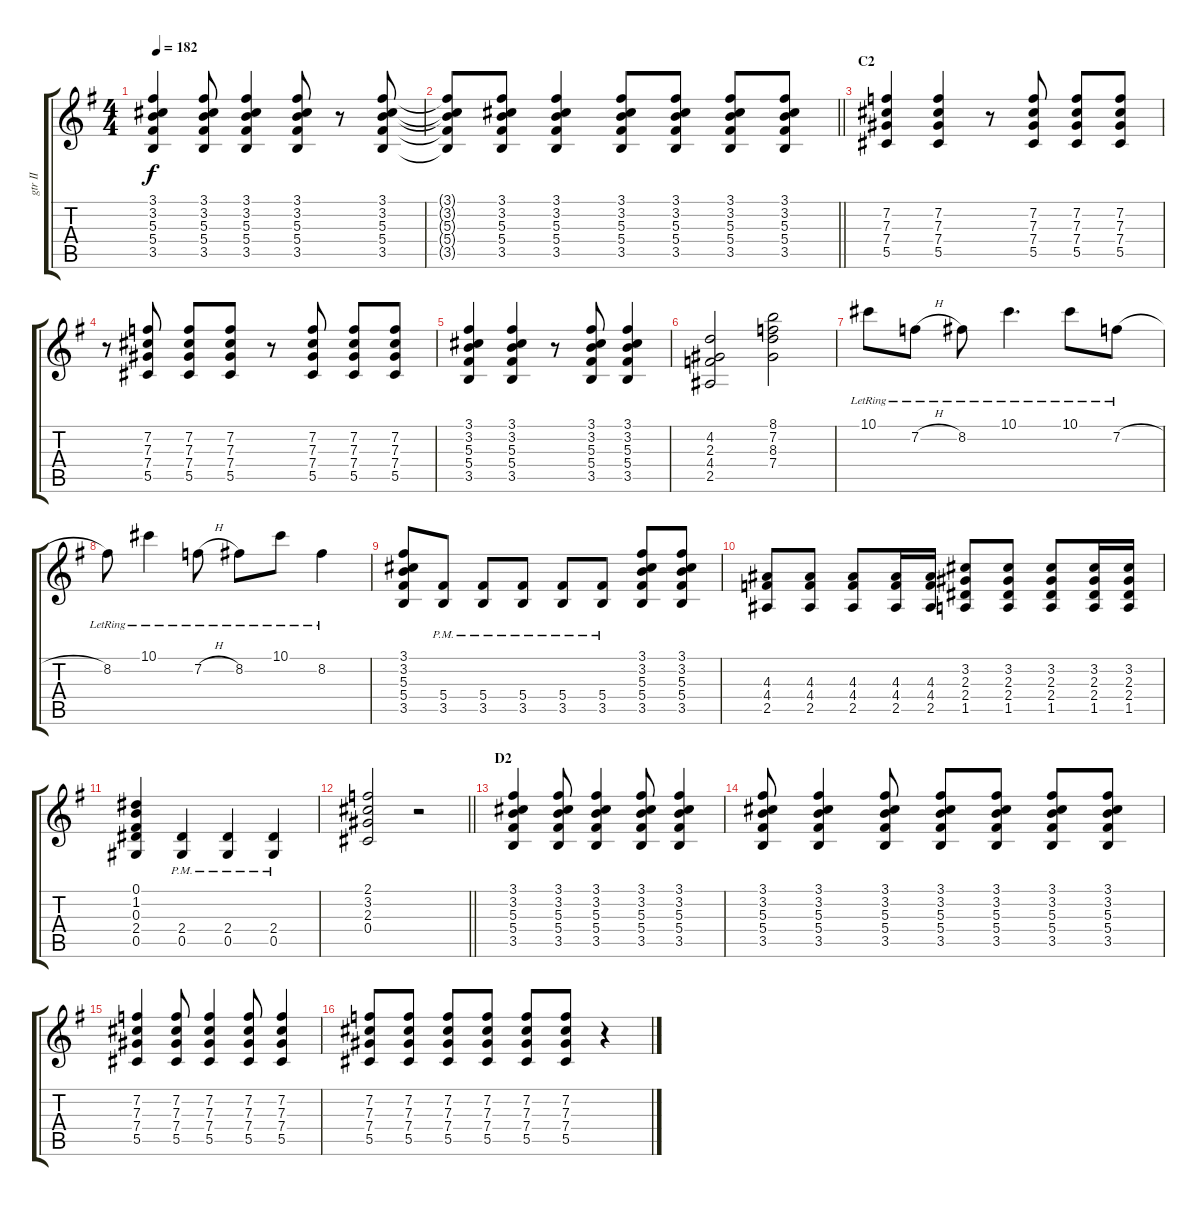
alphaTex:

\track ("gtr II" "gtr II") {instrument electricguitarclean}
\staff {score tabs}
\tuning (Eb4 Bb3 Gb3 Db3 Ab2 Eb2) {hide}
\ts (4 4)
\tempo 182
\clef g2
\ks g
(3.1 3.2 5.3 5.4 3.5).4{dy f} (3.1 3.2 5.3 5.4 3.5).8 (3.1 3.2 5.3 5.4 3.5).4 (3.1 3.2 5.3 5.4 3.5).8 r.8 (3.1 3.2 5.3 5.4 3.5).8 |
\barLineRight lightlight
(3.1{t} 3.2{t} 5.3{t} 5.4{t} 3.5{t}).8 (3.1 3.2 5.3 5.4 3.5).8 (3.1 3.2 5.3 5.4 3.5).4 (3.1 3.2 5.3 5.4 3.5).8 (3.1 3.2 5.3 5.4 3.5).8 (3.1 3.2 5.3 5.4 3.5).8 (3.1 3.2 5.3 5.4 3.5).8 |
\section ("" "C2")
(7.2 7.3 7.4 5.5).4 (7.2 7.3 7.4 5.5).4 r.8 (7.2 7.3 7.4 5.5).8 (7.2 7.3 7.4 5.5).8 (7.2 7.3 7.4 5.5).8 |
r.8 (7.2 7.3 7.4 5.5).8 (7.2 7.3 7.4 5.5).8 (7.2 7.3 7.4 5.5).8 r.8 (7.2 7.3 7.4 5.5).8 (7.2 7.3 7.4 5.5).8 (7.2 7.3 7.4 5.5).8 |
(3.1 3.2 5.3 5.4 3.5).4 (3.1 3.2 5.3 5.4 3.5).4 r.8 (3.1 3.2 5.3 5.4 3.5).8 (3.1 3.2 5.3 5.4 3.5).4 |
(4.2 2.3 4.4 2.5).2 (8.1 7.2 8.3 7.4).2 |
10.1{lr}.8 7.2{h lr}.8 8.2{lr}.8 10.1{lr}.4{d} 10.1{lr}.8 7.2{h lr}.8 |
8.2{lr}.8 10.1{lr}.4 7.2{h lr}.8 8.2{lr}.8 10.1{lr}.8 8.2{lr}.4 |
(3.1 3.2 5.3 5.4 3.5).8 (5.4{pm} 3.5{pm}).8 (5.4{pm} 3.5{pm}).8 (5.4{pm} 3.5{pm}).8 (5.4{pm} 3.5{pm}).8 (5.4{pm} 3.5{pm}).8 (3.1 3.2 5.3 5.4 3.5).8 (3.1 3.2 5.3 5.4 3.5).8 |
(4.3 4.4 2.5).8 (4.3 4.4 2.5).8 (4.3 4.4 2.5).8 (4.3 4.4 2.5).16 (4.3 4.4 2.5).16 (3.2 2.3 2.4 1.5).8 (3.2 2.3 2.4 1.5).8 (3.2 2.3 2.4 1.5).8 (3.2 2.3 2.4 1.5).16 (3.2 2.3 2.4 1.5).16 |
(0.1 1.2 0.3 2.4 0.5).4 (2.4{pm} 0.5{pm}).4 (2.4{pm} 0.5{pm}).4 (2.4{pm} 0.5{pm}).4 |
\barLineRight lightlight
(2.1 3.2 2.3 0.4).2 r.2 |
\section ("" "D2")
(3.1 3.2 5.3 5.4 3.5).4 (3.1 3.2 5.3 5.4 3.5).8 (3.1 3.2 5.3 5.4 3.5).4 (3.1 3.2 5.3 5.4 3.5).8 (3.1 3.2 5.3 5.4 3.5).4 |
(3.1 3.2 5.3 5.4 3.5).8 (3.1 3.2 5.3 5.4 3.5).4 (3.1 3.2 5.3 5.4 3.5).8 (3.1 3.2 5.3 5.4 3.5).8 (3.1 3.2 5.3 5.4 3.5).8 (3.1 3.2 5.3 5.4 3.5).8 (3.1 3.2 5.3 5.4 3.5).8 |
(7.2 7.3 7.4 5.5).4 (7.2 7.3 7.4 5.5).8 (7.2 7.3 7.4 5.5).4 (7.2 7.3 7.4 5.5).8 (7.2 7.3 7.4 5.5).4 |
(7.2 7.3 7.4 5.5).8 (7.2 7.3 7.4 5.5).8 (7.2 7.3 7.4 5.5).8 (7.2 7.3 7.4 5.5).8 (7.2 7.3 7.4 5.5).8 (7.2 7.3 7.4 5.5).8 r.4
